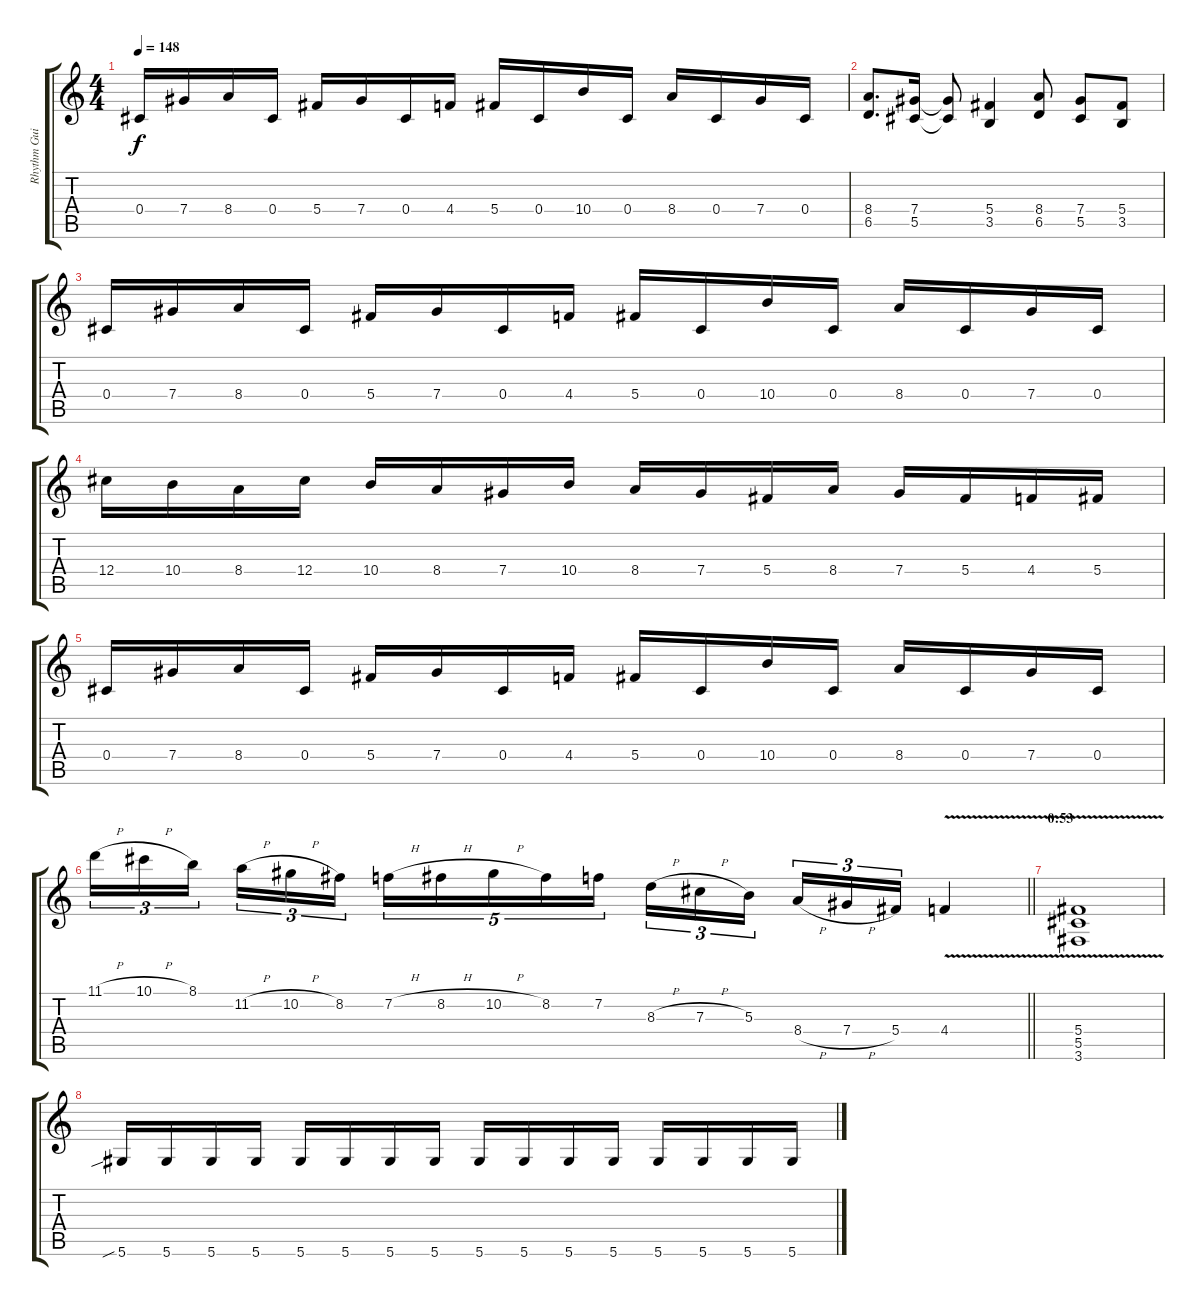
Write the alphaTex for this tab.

\track ("Rhythm Guitar" "Rhythm Gui") {instrument distortionguitar}
\staff {score tabs}
\tuning (Eb4 Bb3 Gb3 Db3 Ab2 Eb2) {hide}
\ts (4 4)
\tempo 148
\clef g2
\ks c
0.4.16{dy f} 7.4.16 8.4.16 0.4.16 5.4.16 7.4.16 0.4.16 4.4.16 5.4.16 0.4.16 10.4.16 0.4.16 8.4.16 0.4.16 7.4.16 0.4.16 |
(8.4 6.5).8{d} (7.4 5.5).16 (7.4{t} 5.5{t}).8 (5.4 3.5).4 (8.4 6.5).8 (7.4 5.5).8 (5.4 3.5).8 |
0.4.16 7.4.16 8.4.16 0.4.16 5.4.16 7.4.16 0.4.16 4.4.16 5.4.16 0.4.16 10.4.16 0.4.16 8.4.16 0.4.16 7.4.16 0.4.16 |
12.4.16 10.4.16 8.4.16 12.4.16 10.4.16 8.4.16 7.4.16 10.4.16 8.4.16 7.4.16 5.4.16 8.4.16 7.4.16 5.4.16 4.4.16 5.4.16 |
0.4.16 7.4.16 8.4.16 0.4.16 5.4.16 7.4.16 0.4.16 4.4.16 5.4.16 0.4.16 10.4.16 0.4.16 8.4.16 0.4.16 7.4.16 0.4.16 |
\barLineRight lightlight
11.1{h}.16{tu (3 2)} 10.1{h}.16{tu (3 2)} 8.1.16{tu (3 2) beam splitsecondary} 11.2{h}.16{tu (3 2)} 10.2{h}.16{tu (3 2)} 8.2.16{tu (3 2)} 7.2{h}.16{tu (5 4)} 8.2{h}.16{tu (5 4)} 10.2{h}.16{tu (5 4)} 8.2.16{tu (5 4)} 7.2.16{tu (5 4)} 8.3{h}.16{tu (3 2)} 7.3{h}.16{tu (3 2)} 5.3.16{tu (3 2) beam splitsecondary} 8.4{h}.16{tu (3 2)} 7.4{h}.16{tu (3 2)} 5.4.16{tu (3 2)} 4.4{v}.4 |
\section ("" "0:53")
(5.4{v} 5.5 3.6).1 |
5.6{sib}.16 5.6.16 5.6.16 5.6.16 5.6.16 5.6.16 5.6.16 5.6.16 5.6.16 5.6.16 5.6.16 5.6.16 5.6.16 5.6.16 5.6.16 5.6.16
